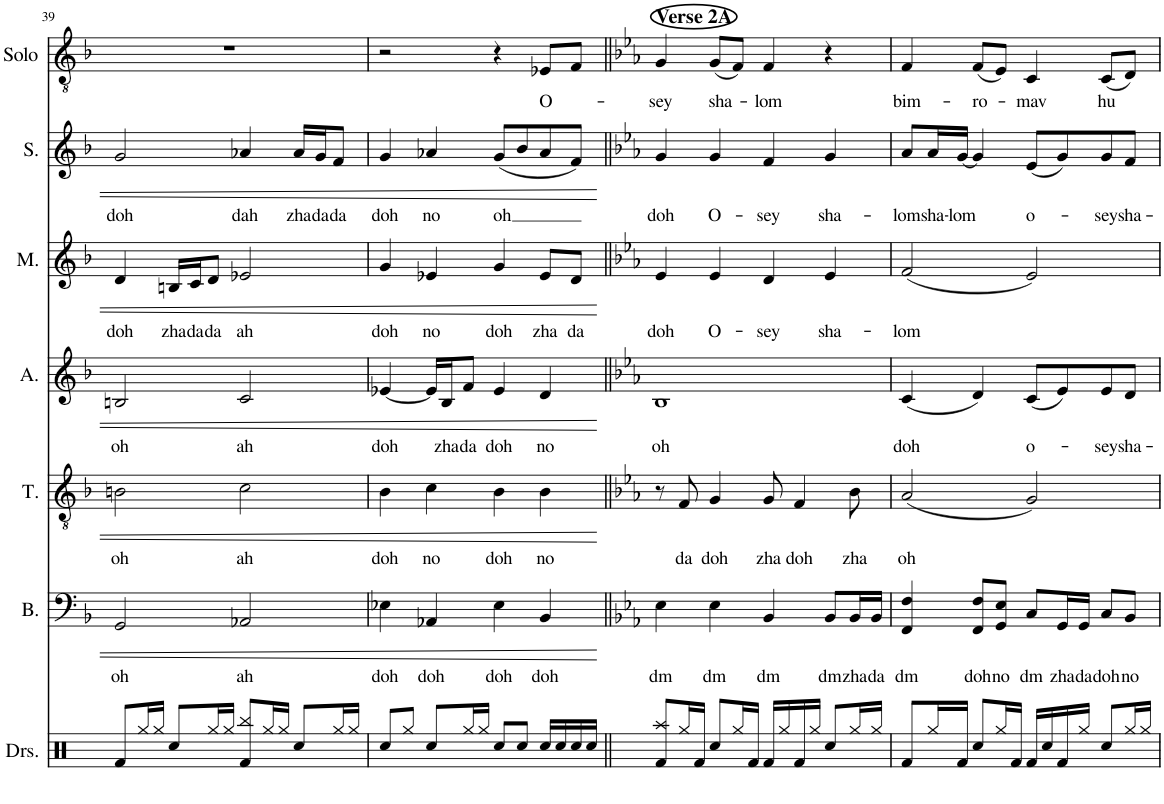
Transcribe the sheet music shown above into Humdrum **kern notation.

**kern	**text	**kern	**text	**kern	**text	**kern	**text	**kern	**text	**kern	**text
*part6	*part6	*part5	*part5	*part4	*part4	*part3	*part3	*part2	*part2	*part1	*part1
*staff6	*staff6	*staff5	*staff5	*staff4	*staff4	*staff3	*staff3	*staff2	*staff2	*staff1	*staff1
*I"Bass	*	*I"Tenor	*	*I"Alto	*	*I"Mezzo	*	*I"Soprano	*	*I"Solo	*
*I'B.	*	*I'T.	*	*I'A.	*	*I'M.	*	*I'S.	*	*I'Solo	*
!!LO:PB:g=z
*clefF4	*	*clefGv2	*	*clefG2	*	*clefG2	*	*clefG2	*	*clefGv2	*
*k[b-]	*	*k[b-]	*	*k[b-]	*	*k[b-]	*	*k[b-]	*	*k[b-]	*
*M4/4	*	*M4/4	*	*M4/4	*	*M4/4	*	*M4/4	*	*M4/4	*
=39	=39	=39	=39	=39	=39	=39	=39	=39	=39	=39	=39
!	!LO:LY:b	!	!LO:LY:b	!	!LO:LY:b	!	!LO:LY:b	!	!LO:LY:b	!	!
2GG/	oh	2Bn\	oh	2Bn/	oh	4d/	doh	2g/	doh	1r	.
!	!	!	!	!	!	!	!LO:LY:b	!	!	!	!
.	.	.	.	.	.	16Bn/LL	zha	.	.	.	.
!	!	!	!	!	!	!	!LO:LY:b	!	!	!	!
.	.	.	.	.	.	16c/J	da	.	.	.	.
!	!	!	!	!	!	!	!LO:LY:b	!	!	!	!
.	.	.	.	.	.	8d/J	da	.	.	.	.
!	!LO:LY:b	!	!LO:LY:b	!	!LO:LY:b	!	!LO:LY:b	!	!LO:LY:b	!	!
2AA-X/	ah	2c\	ah	2c/	ah	2e-X/	ah	4a-X/	dah	.	.
!	!	!	!	!	!	!	!	!	!LO:LY:b	!	!
.	.	.	.	.	.	.	.	16a-/LL	zha	.	.
!	!	!	!	!	!	!	!	!	!LO:LY:b	!	!
.	.	.	.	.	.	.	.	16g/J	da	.	.
!	!	!	!	!	!	!	!	!	!LO:LY:b	!	!
.	.	.	.	.	.	.	.	8f/J	da	.	.
=40	=40	=40	=40	=40	=40	=40	=40	=40	=40	=40	=40
!	!LO:LY:b	!	!LO:LY:b	!	!LO:LY:b	!	!LO:LY:b	!	!LO:LY:b	!	!
4E-X\	doh	4B-\	doh	[4e-X/	doh	4g/	doh	4g/	doh	2r	.
!	!LO:LY:b	!	!LO:LY:b	!	!	!	!LO:LY:b	!	!LO:LY:b	!	!
4AA-X/	doh	4c\	no	16e-/LL]	.	4e-X/	no	4a-X/	no	.	.
!	!	!	!	!	!LO:LY:b	!	!	!	!	!	!
.	.	.	.	16B-/J	zha	.	.	.	.	.	.
!	!	!	!	!	!LO:LY:b	!	!	!	!	!	!
.	.	.	.	8f/J	da	.	.	.	.	.	.
!	!LO:LY:b	!	!LO:LY:b	!	!LO:LY:b	!	!LO:LY:b	!	!LO:LY:b	!	!
4E-\	doh	4B-\	doh	4e-/	doh	4g/	doh	(8g/L	oh	4r	.
.	.	.	.	.	.	.	.	8b-/	.	.	.
!	!LO:LY:b	!	!LO:LY:b	!	!LO:LY:b	!	!LO:LY:b	!	!	!	!LO:LY:b
4BB-/	doh	4B-\	no	4d/	no	8e-/L	zha	8a-/	.	8E-X/L	O-
!	!	!	!	!	!	!	!LO:LY:b	!	!	!	!
.	.	.	.	.	.	8d/J	da	8f/J)	.	8F/J	.
=41||	=41||	=41||	=41||	=41||	=41||	=41||	=41||	=41||	=41||	=41||	=41||
*k[b-e-a-]	*	*k[b-e-a-]	*	*k[b-e-a-]	*	*k[b-e-a-]	*	*k[b-e-a-]	*	*k[b-e-a-]	*
!	!	!	!	!	!	!	!	!	!	!LO:TX:a:B:t=Verse 2A	!
!	!LO:LY:b	!	!	!	!LO:LY:b	!	!LO:LY:b	!	!LO:LY:b	!	!LO:LY:b
4E-\	dm	8r	.	1B-	oh	4e-/	doh	4g/	doh	4G/	-sey
!	!	!	!LO:LY:b	!	!	!	!	!	!	!	!
.	.	8F/	da	.	.	.	.	.	.	.	.
!	!LO:LY:b	!	!LO:LY:b	!	!	!	!LO:LY:b	!	!LO:LY:b	!	!LO:LY:b
4E-\	dm	4G/	doh	.	.	4e-/	O-	4g/	O-	(8G/L	sha-
.	.	.	.	.	.	.	.	.	.	8F/J)	.
!	!LO:LY:b	!	!LO:LY:b	!	!	!	!LO:LY:b	!	!LO:LY:b	!	!LO:LY:b
4BB-/	dm	8G/	zha	.	.	4d/	-sey	4f/	-sey	4F/	-lom
!	!	!	!LO:LY:b	!	!	!	!	!	!	!	!
.	.	4F/	doh	.	.	.	.	.	.	.	.
!	!LO:LY:b	!	!	!	!	!	!LO:LY:b	!	!LO:LY:b	!	!
8BB-/L	dm	.	.	.	.	4e-/	sha-	4g/	sha-	4r	.
!	!LO:LY:b	!	!LO:LY:b	!	!	!	!	!	!	!	!
16BB-/L	zha	8B-\	zha	.	.	.	.	.	.	.	.
!	!LO:LY:b	!	!	!	!	!	!	!	!	!	!
16BB-/JJ	da	.	.	.	.	.	.	.	.	.	.
=42	=42	=42	=42	=42	=42	=42	=42	=42	=42	=42	=42
!	!LO:LY:b	!	!LO:LY:b	!	!LO:LY:b	!	!LO:LY:b	!	!LO:LY:b	!	!LO:LY:b
4FF/ 4F/	dm	(2A-/	oh	(4c/	doh	(2f/	-lom	8a-/L	-lom	4F/	bim-
!	!	!	!	!	!	!	!	!	!LO:LY:b	!	!
.	.	.	.	.	.	.	.	16a-/L	sha-	.	.
!	!	!	!	!	!	!	!	!	!LO:LY:b	!	!
.	.	.	.	.	.	.	.	[16g/JJ	-lom	.	.
!	!LO:LY:b	!	!	!	!	!	!	!	!	!	!LO:LY:b
8FF/ 8F/L	doh	.	.	4d/)	.	.	.	4g/]	.	(8F/L	-ro-
!	!LO:LY:b	!	!	!	!	!	!	!	!	!	!
8GG/ 8E-/J	no	.	.	.	.	.	.	.	.	8E-/J)	.
!	!LO:LY:b	!	!	!	!LO:LY:b	!	!	!	!LO:LY:b	!	!LO:LY:b
8C/L	dm	2G/)	.	(8c/L	o-	2e-/)	.	(8e-/L	o-	4C/	-mav
!	!LO:LY:b	!	!	!	!	!	!	!	!	!	!
16GG/L	zha	.	.	8e-/)	.	.	.	8g/)	.	.	.
!	!LO:LY:b	!	!	!	!	!	!	!	!	!	!
16GG/JJ	da	.	.	.	.	.	.	.	.	.	.
!	!LO:LY:b	!	!	!	!LO:LY:b	!	!	!	!LO:LY:b	!	!LO:LY:b
8C/L	doh	.	.	8e-/	-sey	.	.	8g/	-sey	(8C/L	hu
!	!LO:LY:b	!	!	!	!LO:LY:b	!	!	!	!LO:LY:b	!	!
8BB-/J	no	.	.	8d/J	sha-	.	.	8f/J	sha-	8D/J)	.
=	=	=	=	=	=	=	=	=	=	=	=
*-	*-	*-	*-	*-	*-	*-	*-	*-	*-	*-	*-
